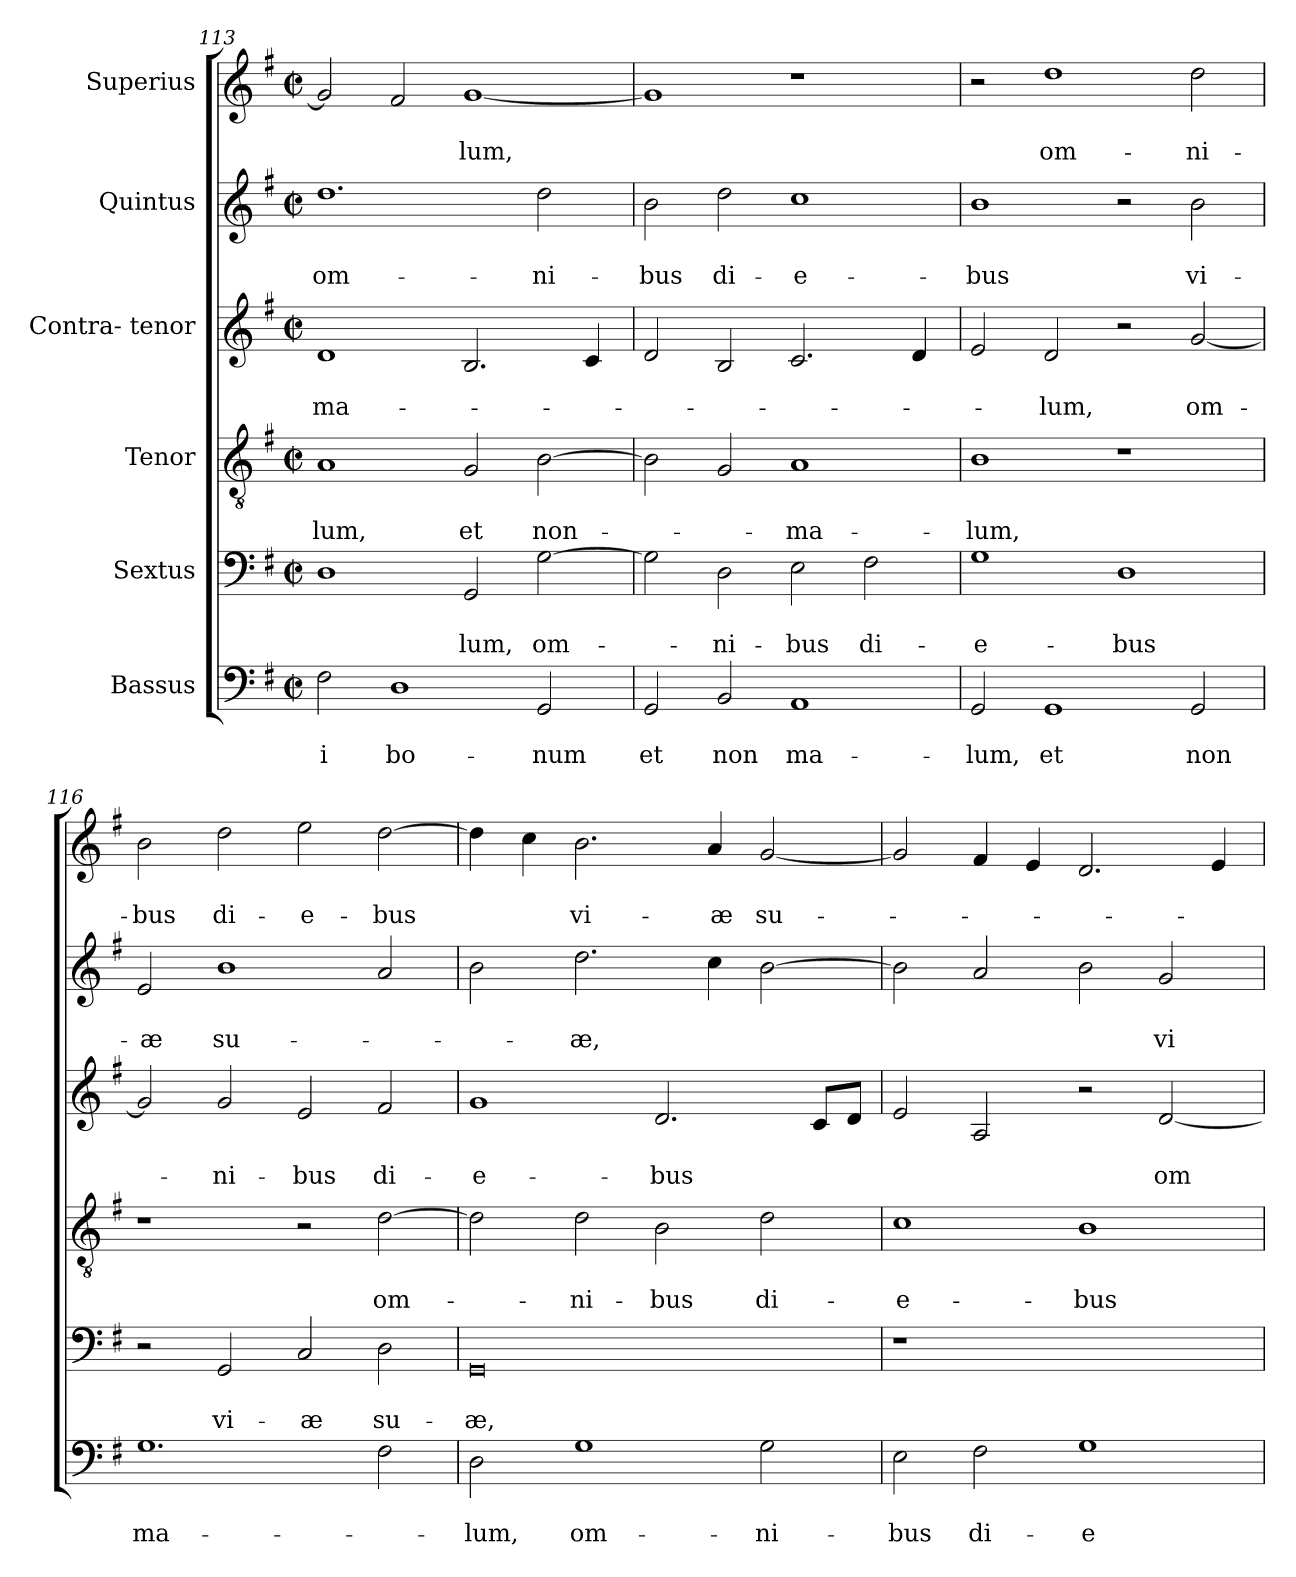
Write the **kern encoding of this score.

**kern	**text	**text	**kern	**text	**text	**kern	**text	**text	**kern	**text	**text	**kern	**text	**text	**kern	**text	**text
*part6	*part6	*part6	*part5	*part5	*part5	*part4	*part4	*part4	*part3	*part3	*part3	*part2	*part2	*part2	*part1	*part1	*part1
*staff6	*staff6	*staff6	*staff5	*staff5	*staff5	*staff4	*staff4	*staff4	*staff3	*staff3	*staff3	*staff2	*staff2	*staff2	*staff1	*staff1	*staff1
*I"Bassus	*	*	*I"Sextus	*	*	*I"Tenor	*	*	*I"Contra- tenor	*	*	*I"Quintus	*	*	*I"Superius	*	*
*clefF4	*	*	*clefF4	*	*	*clefGv2	*	*	*clefG2	*	*	*clefG2	*	*	*clefG2	*	*
*k[f#]	*	*	*k[f#]	*	*	*k[f#]	*	*	*k[f#]	*	*	*k[f#]	*	*	*k[f#]	*	*
*G:	*	*	*G:	*	*	*G:	*	*	*G:	*	*	*G:	*	*	*G:	*	*
*M2/2	*	*	*M2/2	*	*	*M2/2	*	*	*M2/2	*	*	*M2/2	*	*	*M2/2	*	*
*met(c|)	*	*	*met(c|)	*	*	*met(c|)	*	*	*met(c|)	*	*	*met(c|)	*	*	*met(c|)	*	*
=113	=113	=113	=113	=113	=113	=113	=113	=113	=113	=113	=113	=113	=113	=113	=113	=113	=113
!	!	!LO:LY:b	!	!	!	!	!	!LO:LY:b	!	!	!LO:LY:b	!	!	!LO:LY:b	!	!	!
2F#\	.	-i	1D	.	.	1A	.	-lum,	1d	.	ma-	1.dd	.	om-	2g/]	.	.
!	!	!LO:LY:b	!	!	!	!	!	!	!	!	!	!	!	!	!	!	!
1D	.	bo-	.	.	.	.	.	.	.	.	.	.	.	.	2f#/	.	.
!	!	!	!	!	!LO:LY:b	!	!	!LO:LY:b	!	!	!	!	!	!	!	!	!LO:LY:b
.	.	.	2GG/	.	-lum,	2G/	.	et	2.B/	.	.	.	.	.	[1g	.	-lum,
!	!	!LO:LY:b	!	!	!LO:LY:b	!	!	!LO:LY:b	!	!	!	!	!	!LO:LY:b	!	!	!
2GG/	.	-num	[2G\	.	om-	[2B\	.	non-	.	.	.	2dd\	.	-ni-	.	.	.
.	.	.	.	.	.	.	.	.	4c/	.	.	.	.	.	.	.	.
=114	=114	=114	=114	=114	=114	=114	=114	=114	=114	=114	=114	=114	=114	=114	=114	=114	=114
!	!	!LO:LY:b	!	!	!	!	!	!	!	!	!	!	!	!LO:LY:b	!	!	!
2GG/	.	et	2G\]	.	.	2B\]	.	.	2d/	.	.	2b\	.	-bus	1g]	.	.
!	!	!LO:LY:b	!	!	!LO:LY:b	!	!	!	!	!	!	!	!	!LO:LY:b	!	!	!
2BB/	.	non	2D\	.	-ni-	2G/	.	.	2B/	.	.	2dd\	.	di-	.	.	.
!	!	!LO:LY:b	!	!	!LO:LY:b	!	!	!LO:LY:b	!	!	!	!	!	!LO:LY:b	!	!	!
1AA	.	ma-	2E\	.	-bus	1A	.	-ma-	2.c/	.	.	1cc	.	-e-	1r	.	.
!	!	!	!	!	!LO:LY:b	!	!	!	!	!	!	!	!	!	!	!	!
.	.	.	2F#\	.	di-	.	.	.	.	.	.	.	.	.	.	.	.
.	.	.	.	.	.	.	.	.	4d/	.	.	.	.	.	.	.	.
!!LO:LB:g=z
=115	=115	=115	=115	=115	=115	=115	=115	=115	=115	=115	=115	=115	=115	=115	=115	=115	=115
!	!	!LO:LY:b	!	!	!LO:LY:b	!	!	!LO:LY:b	!	!	!	!	!	!LO:LY:b	!	!	!
2GG/	.	-lum,	1G	.	-e-	1B	.	-lum,	2e/	.	.	1b	.	-bus	2r	.	.
!	!	!LO:LY:b	!	!	!	!	!	!	!	!	!LO:LY:b	!	!	!	!	!	!LO:LY:b
1GG	.	et	.	.	.	.	.	.	2d/	.	-lum,	.	.	.	1dd	.	om-
!	!	!	!	!	!LO:LY:b	!	!	!	!	!	!	!	!	!	!	!	!
.	.	.	1D	.	-bus	1r	.	.	2r	.	.	2r	.	.	.	.	.
!	!	!LO:LY:b	!	!	!	!	!	!	!	!	!LO:LY:b	!	!	!LO:LY:b	!	!	!LO:LY:b
2GG/	.	non	.	.	.	.	.	.	[2g/	.	om-	2b\	.	vi-	2dd\	.	-ni-
=116	=116	=116	=116	=116	=116	=116	=116	=116	=116	=116	=116	=116	=116	=116	=116	=116	=116
!	!	!LO:LY:b	!	!	!	!	!	!	!	!	!	!	!	!LO:LY:b	!	!	!LO:LY:b
1.G	.	ma-	2r	.	.	1r	.	.	2g/]	.	.	2e/	.	-æ	2b\	.	-bus
!	!	!	!	!	!LO:LY:b	!	!	!	!	!	!LO:LY:b	!	!	!LO:LY:b	!	!	!LO:LY:b
.	.	.	2GG/	.	vi-	.	.	.	2g/	.	-ni-	1b	.	su-	2dd\	.	di-
!	!	!	!	!	!LO:LY:b	!	!	!	!	!	!LO:LY:b	!	!	!	!	!	!LO:LY:b
.	.	.	2C/	.	-æ	2r	.	.	2e/	.	-bus	.	.	.	2ee\	.	-e-
!	!	!	!	!	!LO:LY:b	!	!	!LO:LY:b	!	!	!LO:LY:b	!	!	!	!	!	!LO:LY:b
2F#\	.	.	2D\	.	su-	[2d\	.	om-	2f#/	.	di-	2a/	.	.	[2dd\	.	-bus
=117	=117	=117	=117	=117	=117	=117	=117	=117	=117	=117	=117	=117	=117	=117	=117	=117	=117
!	!	!LO:LY:b	!	!	!LO:LY:b	!	!	!	!	!	!LO:LY:b	!	!	!	!	!	!
2D\	.	-lum,	0GG	.	-æ,	2d\]	.	.	1g	.	-e-	2b\	.	.	4dd\]	.	.
.	.	.	.	.	.	.	.	.	.	.	.	.	.	.	4cc\	.	.
!	!	!LO:LY:b	!	!	!	!	!	!LO:LY:b	!	!	!	!	!	!LO:LY:b	!	!	!LO:LY:b
1G	.	om-	.	.	.	2d\	.	-ni-	.	.	.	2.dd\	.	-æ,	2.b\	.	vi-
!	!	!	!	!	!	!	!	!LO:LY:b	!	!	!LO:LY:b	!	!	!	!	!	!
.	.	.	.	.	.	2B\	.	-bus	2.d/	.	-bus	.	.	.	.	.	.
!	!	!	!	!	!	!	!	!	!	!	!	!	!	!	!	!	!LO:LY:b
.	.	.	.	.	.	.	.	.	.	.	.	4cc\	.	.	4a/	.	-æ
!	!	!LO:LY:b	!	!	!	!	!	!LO:LY:b	!	!	!	!	!	!	!	!	!LO:LY:b
2G\	.	-ni-	.	.	.	2d\	.	di-	.	.	.	[2b\	.	.	[2g/	.	su-
.	.	.	.	.	.	.	.	.	8c/L	.	.	.	.	.	.	.	.
.	.	.	.	.	.	.	.	.	8d/J	.	.	.	.	.	.	.	.
=118	=118	=118	=118	=118	=118	=118	=118	=118	=118	=118	=118	=118	=118	=118	=118	=118	=118
!	!	!LO:LY:b	!	!	!	!	!	!LO:LY:b	!	!	!	!	!	!	!	!	!
2E\	.	-bus	1r	.	.	1c	.	-e-	2e/	.	.	2b\]	.	.	2g/]	.	.
!	!	!LO:LY:b	!	!	!	!	!	!	!	!	!	!	!	!	!	!	!
2F#\	.	di-	.	.	.	.	.	.	2A/	.	.	2a/	.	.	4f#/	.	.
.	.	.	.	.	.	.	.	.	.	.	.	.	.	.	4e/	.	.
!	!	!LO:LY:b	!	!	!	!	!	!LO:LY:b	!	!	!	!	!	!	!	!	!
1G	.	-e-	1ryy	.	.	1B	.	-bus	2r	.	.	2b\	.	.	2.d/	.	.
!	!	!	!	!	!	!	!	!	!	!	!LO:LY:b	!	!	!LO:LY:b	!	!	!
.	.	.	.	.	.	.	.	.	[2d/	.	om-	2g/	.	vi-	.	.	.
.	.	.	.	.	.	.	.	.	.	.	.	.	.	.	4e/	.	.
=	=	=	=	=	=	=	=	=	=	=	=	=	=	=	=	=	=
*-	*-	*-	*-	*-	*-	*-	*-	*-	*-	*-	*-	*-	*-	*-	*-	*-	*-
